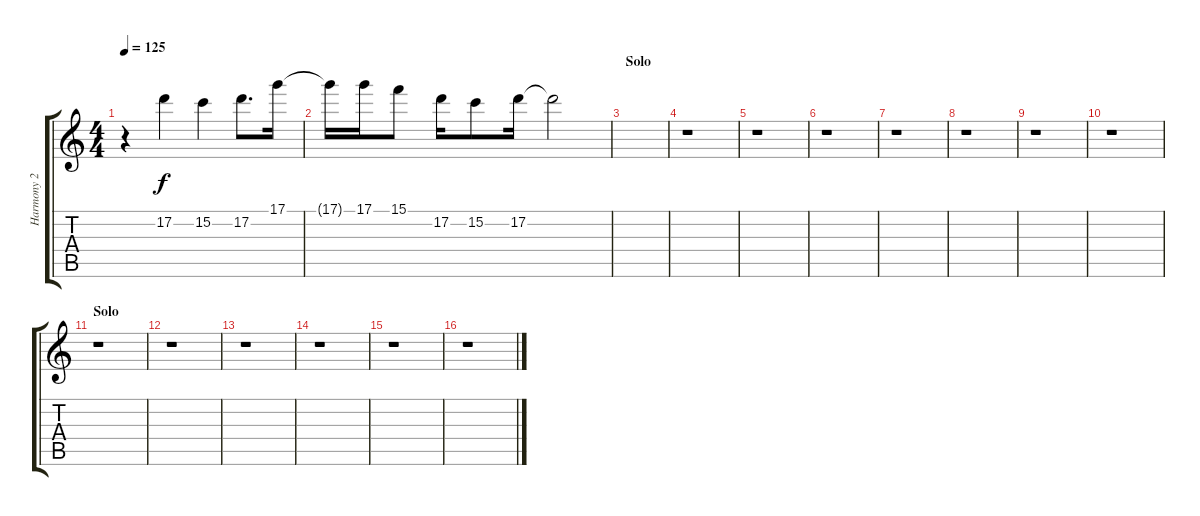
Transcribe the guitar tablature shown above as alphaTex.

\track ("Harmony 2" "Harmony 2") {instrument overdrivenguitar}
\staff {score tabs}
\tuning (D4 A3 F3 C3 G2 C2) {hide}
\ts (4 4)
\tempo 125
\clef g2
\ks aminor
r.4{dy f} 17.2.4 15.2.4 17.2.8{d} 17.1.16 |
17.1{t}.16 17.1.16 15.1.8 17.2.16 15.2.8 17.2.16 17.2{t}.2 |
\section ("" "Solo")
|
r.1 |
r.1 |
r.1 |
r.1 |
r.1 |
r.1 |
r.1 |
\section ("" "Solo")
r.1 |
r.1 |
r.1 |
r.1 |
r.1 |
r.1
